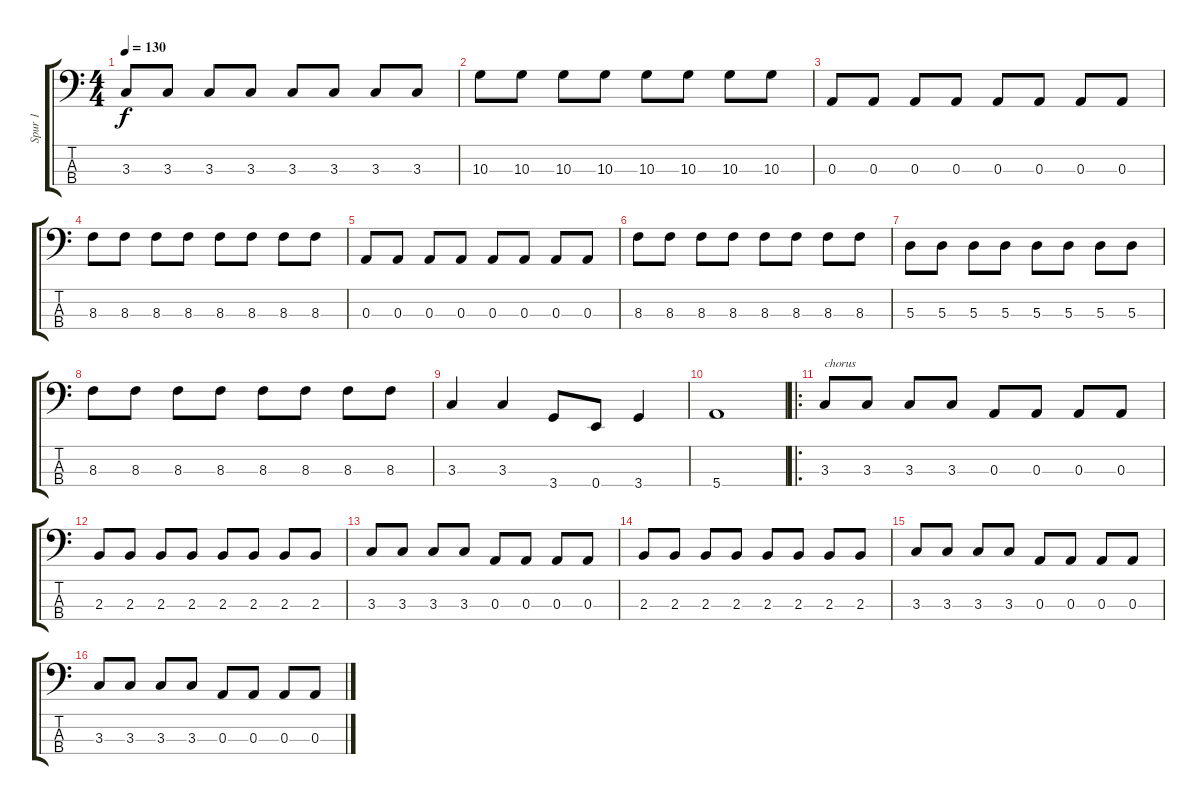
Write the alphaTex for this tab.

\track ("Spur 1" "Spur 1") {instrument electricbassfinger}
\staff {score tabs}
\tuning (G2 D2 A1 E1) {hide}
\ts (4 4)
\tempo 130
\clef f4
\ks c
3.3.8{dy f} 3.3.8 3.3.8 3.3.8 3.3.8 3.3.8 3.3.8 3.3.8 |
10.3.8 10.3.8 10.3.8 10.3.8 10.3.8 10.3.8 10.3.8 10.3.8 |
0.3.8 0.3.8 0.3.8 0.3.8 0.3.8 0.3.8 0.3.8 0.3.8 |
8.3.8 8.3.8 8.3.8 8.3.8 8.3.8 8.3.8 8.3.8 8.3.8 |
0.3.8 0.3.8 0.3.8 0.3.8 0.3.8 0.3.8 0.3.8 0.3.8 |
8.3.8 8.3.8 8.3.8 8.3.8 8.3.8 8.3.8 8.3.8 8.3.8 |
5.3.8 5.3.8 5.3.8 5.3.8 5.3.8 5.3.8 5.3.8 5.3.8 |
8.3.8 8.3.8 8.3.8 8.3.8 8.3.8 8.3.8 8.3.8 8.3.8 |
3.3.4 3.3.4 3.4.8 0.4.8 3.4.4 |
5.4.1 |
\ro
3.3.8{txt "chorus"} 3.3.8 3.3.8 3.3.8 0.3.8 0.3.8 0.3.8 0.3.8 |
2.3.8 2.3.8 2.3.8 2.3.8 2.3.8 2.3.8 2.3.8 2.3.8 |
3.3.8 3.3.8 3.3.8 3.3.8 0.3.8 0.3.8 0.3.8 0.3.8 |
2.3.8 2.3.8 2.3.8 2.3.8 2.3.8 2.3.8 2.3.8 2.3.8 |
3.3.8 3.3.8 3.3.8 3.3.8 0.3.8 0.3.8 0.3.8 0.3.8 |
3.3.8 3.3.8 3.3.8 3.3.8 0.3.8 0.3.8 0.3.8 0.3.8
